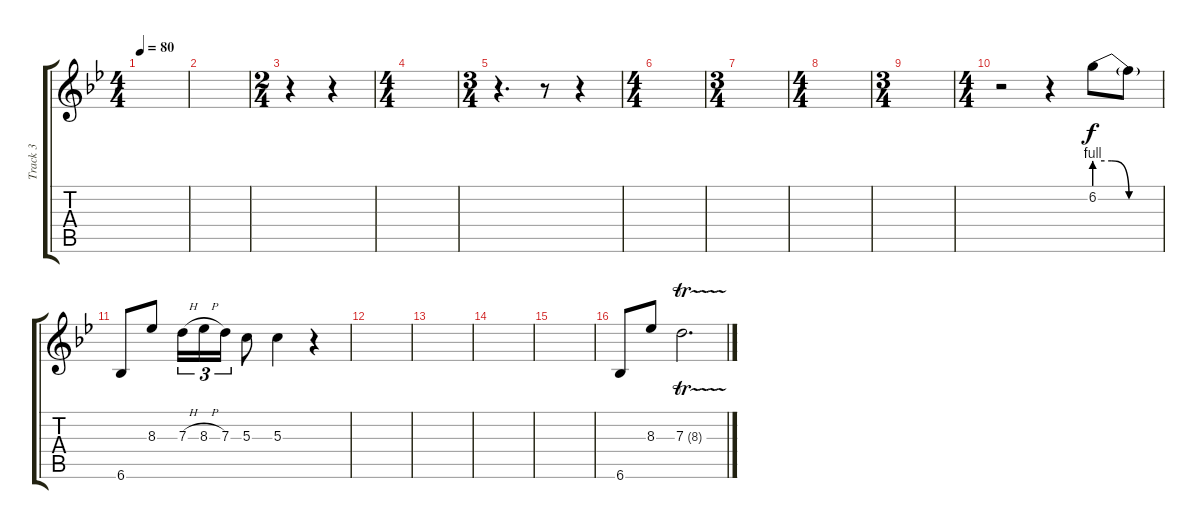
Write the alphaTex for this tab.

\track ("Track 3" "Track 3") {instrument electricguitarjazz}
\staff {score tabs}
\tuning (E4 B3 G3 D3 A2 E2) {hide}
\ts (4 4)
\tempo 80
\clef g2
\ks bb
|
|
\ts (2 4)
r.4 r.4 |
\ts (4 4)
|
\ts (3 4)
r.4{d} r.8 r.4 |
\ts (4 4)
|
\ts (3 4)
|
\ts (4 4)
|
\ts (3 4)
|
\ts (4 4)
r.2{volume 5 instrument distortionguitar} r.4 6.2{be (custom 0 4 15 4 30 0 60 0)}.8 6.2{t}.8 |
6.6.8 8.3.8 7.3{h}.16{tu (3 2)} 8.3{h}.16{tu (3 2)} 7.3.16{tu (3 2)} 5.3.8 5.3.4 r.4 |
|
|
|
|
6.6.8 8.3.8 7.3{tr (8 32)}.2{d}
